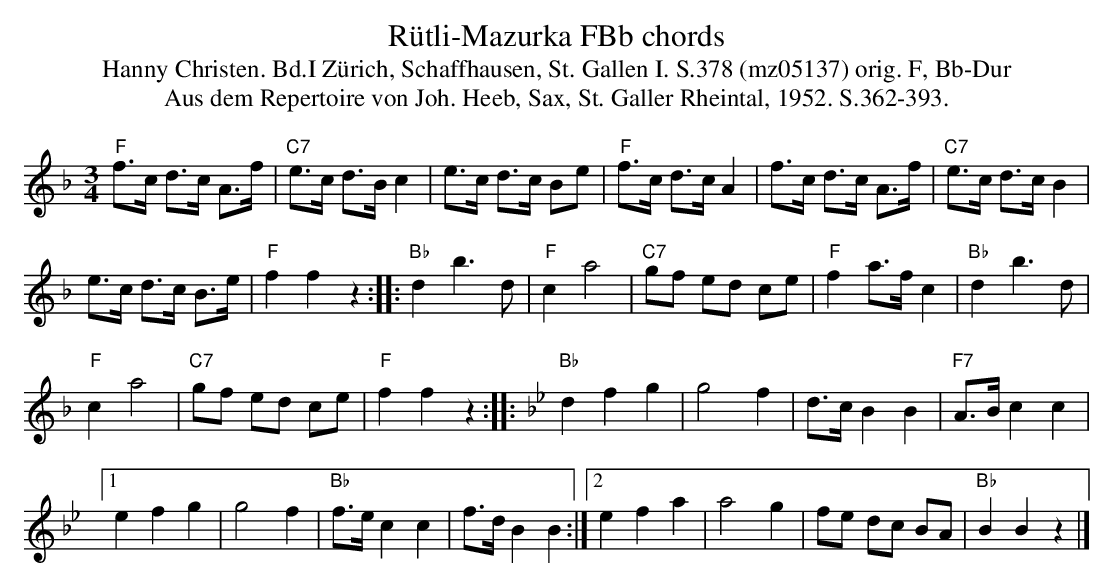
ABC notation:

X:1
T: R\"utli-Mazurka FBb chords
T:Hanny Christen. Bd.I Zürich, Schaffhausen, St. Gallen I. S.378 (mz05137) orig. F, Bb-Dur
T: Aus dem Repertoire von Joh. Heeb, Sax, St. Galler Rheintal, 1952. S.362-393.
M:3/4
L:1/8
K:F %%MIDI gchordon
"F"f>c d>c A>f | "C7"e>c d>Bc2 | e>c d>c Be | "F"f>c d>cA2 |  f>c d>c A>f |  "C7"e>c d>c B2 |
e>c d>c B>e | "F"f2f2z2 :: "Bb"d2b3d | "F"c2a4 | "C7"gf ed ce | "F"f2a>fc2 | "Bb"d2b3d |
"F"c2a4 | "C7"gf ed ce | "F"f2f2z2 :: [K:Bb]"Bb"d2f2g2 | g4f2 | d>cB2B2 | "F7"A>B c2c2 |1
e2f2g2 | g4 f2 | "Bb"f>ec2c2 | f>d B2B2  :|2 e2f2a2 | a4g2 | fe dc BA | "Bb"B2B2z2 |]
